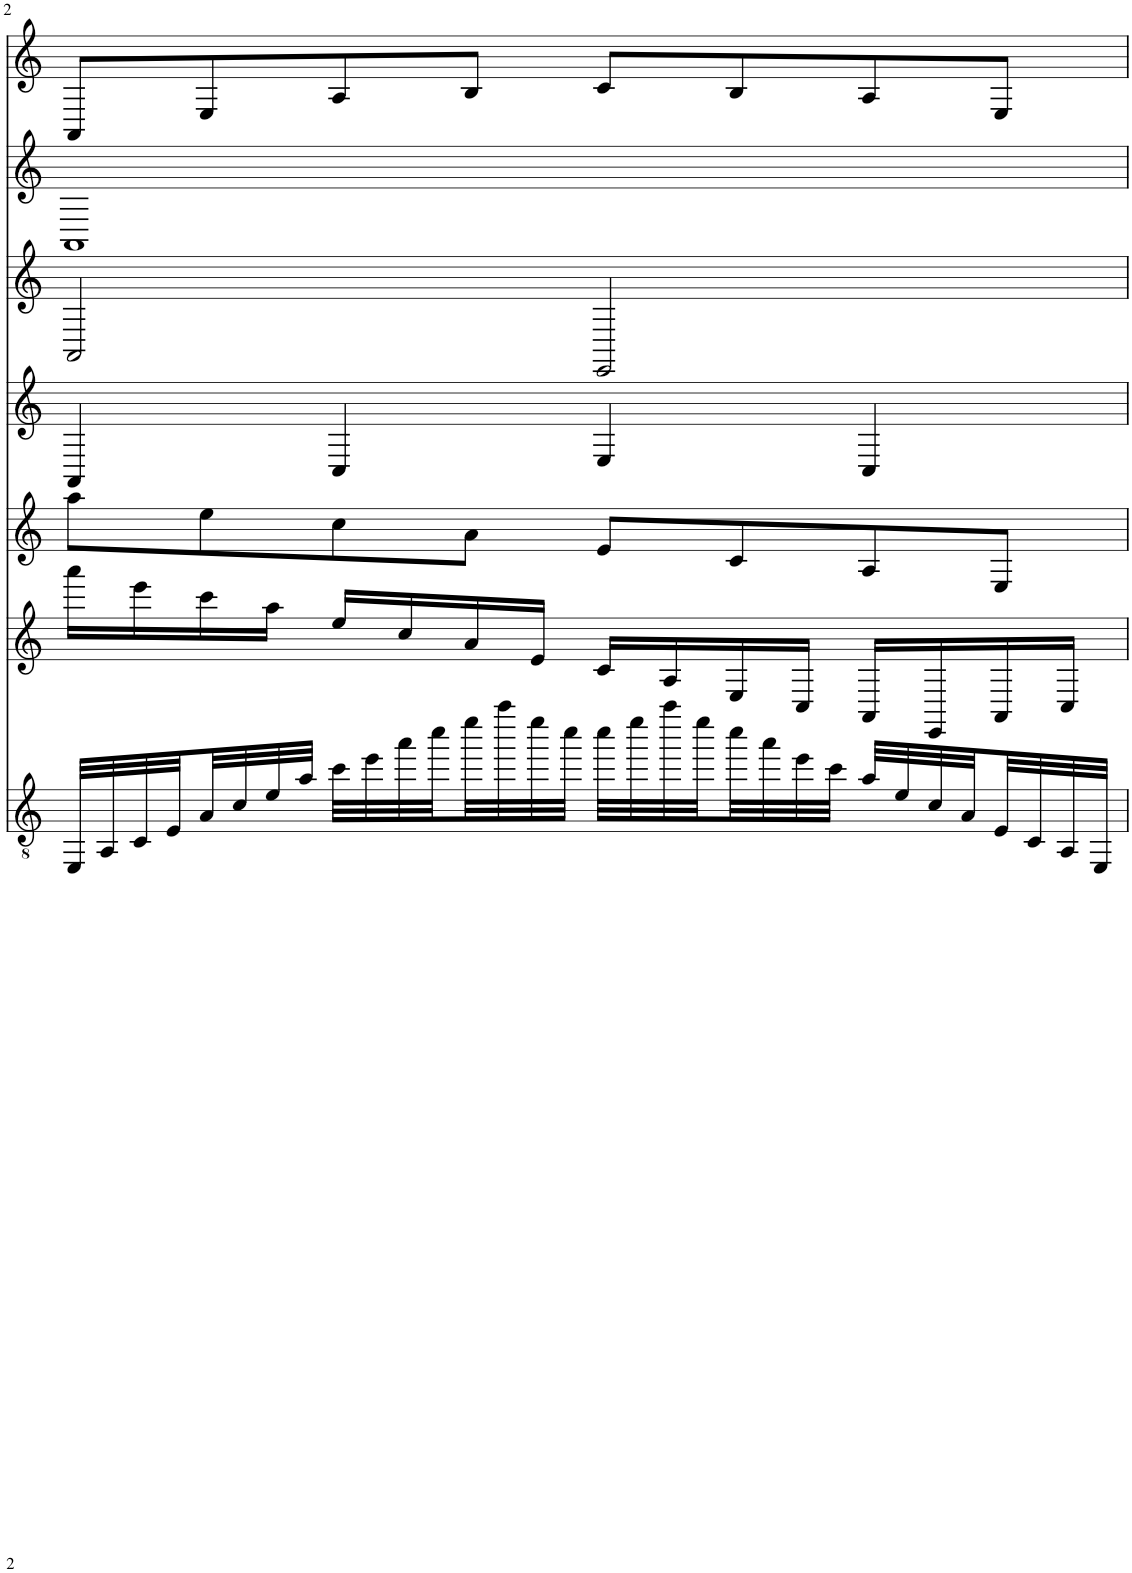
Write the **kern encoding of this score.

**kern	**kern	**kern	**kern	**kern	**kern	**kern
*part7	*part6	*part5	*part4	*part3	*part2	*part1
*staff7	*staff6	*staff5	*staff4	*staff3	*staff2	*staff1
*I"Triples-Croches	*I"Doubles-Croches	*I"Croches	*I"Noires	*I"Blanches	*I"Rondes	*I"M�lodie
!!LO:PB:g=z
*clefGv2	*clefG2	*clefG2	*clefG2	*clefG2	*clefG2	*clefG2
*	*Trd-7c-12	*Trd1c2	*	*	*	*
*k[]	*k[]	*k[]	*k[]	*k[]	*k[]	*k[]
*M4/4	*M4/4	*M4/4	*M4/4	*M4/4	*M4/4	*M4/4
=2	=2	=2	=2	=2	=2	=2
32EE/LLL	16aaa\LL	8aa\L	4AA/	2AA/	1AA	8AA/L
32AA/	.	.	.	.	.	.
32C/	16eee\	.	.	.	.	.
32E/	.	.	.	.	.	.
32A/	16ccc\	8ee\	.	.	.	8E/
32c/	.	.	.	.	.	.
32e/	16aa\JJ	.	.	.	.	.
32a/JJJ	.	.	.	.	.	.
32cc\LLL	16ee/LL	8cc\	4C/	.	.	8A/
32ee\	.	.	.	.	.	.
32aa\	16cc/	.	.	.	.	.
32ccc\	.	.	.	.	.	.
32eee\	16a/	8a\J	.	.	.	8B/J
32aaa\	.	.	.	.	.	.
32eee\	16e/JJ	.	.	.	.	.
32ccc\JJJ	.	.	.	.	.	.
32ccc\LLL	16c/LL	8e/L	4E/	2EE/	.	8c/L
32eee\	.	.	.	.	.	.
32aaa\	16A/	.	.	.	.	.
32eee\	.	.	.	.	.	.
32ccc\	16E/	8c/	.	.	.	8B/
32aa\	.	.	.	.	.	.
32ee\	16C/JJ	.	.	.	.	.
32cc\JJJ	.	.	.	.	.	.
32a/LLL	16AA/LL	8A/	4C/	.	.	8A/
32e/	.	.	.	.	.	.
32c/	16EE/	.	.	.	.	.
32A/	.	.	.	.	.	.
32E/	16AA/	8E/J	.	.	.	8E/J
32C/	.	.	.	.	.	.
32AA/	16C/JJ	.	.	.	.	.
32EE/JJJ	.	.	.	.	.	.
=	=	=	=	=	=	=
*-	*-	*-	*-	*-	*-	*-
